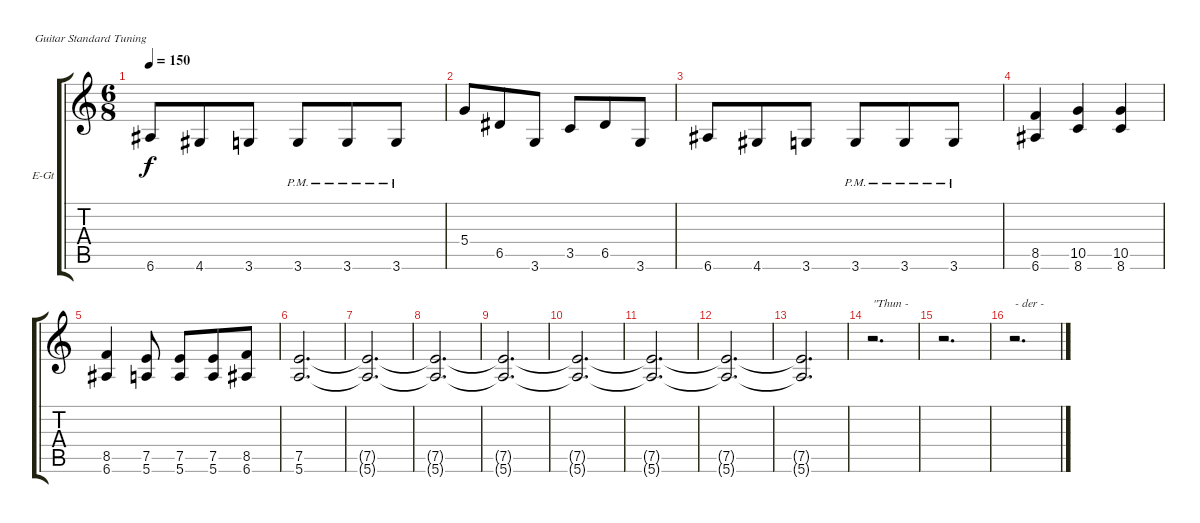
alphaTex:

\defaultSystemsLayout 4
\bracketExtendMode groupsimilarinstruments
\firstSystemTrackNameOrientation horizontal
\otherSystemsTrackNameOrientation horizontal
\track ("Electric Guitar" "E-Gt") {instrument overdrivenguitar}
\staff {score tabs}
\tuning (E4 B3 G3 D3 A2 E2)
\ts (6 8)
\tempo 150
\clef g2
\ks c
6.6.8{dy f} 4.6.8 3.6.8 3.6{pm}.8 3.6{pm}.8 3.6{pm}.8 |
5.4.8 6.5.8 3.6.8 3.5.8 6.5.8 3.6.8 |
6.6.8 4.6.8 3.6.8 3.6{pm}.8 3.6{pm}.8 3.6{pm}.8 |
(8.5 6.6).4 (10.5 8.6).4 (8.6 10.5).4 |
(6.6 8.5).4 (5.6 7.5).8 (7.5 5.6).8 (7.5 5.6).8 (8.5 6.6).8 |
(5.6 7.5).2{d} |
(5.6{t} 7.5{t}).2{d} |
(5.6{t} 7.5{t}).2{d} |
(5.6{t} 7.5{t}).2{d} |
(5.6{t} 7.5{t}).2{d} |
(5.6{t} 7.5{t}).2{d} |
(5.6{t} 7.5{t}).2{d} |
(5.6{t} 7.5{t}).2{d} |
r.2{d txt "\"Thun - "} |
r.2{d} |
r.2{d txt "- der -"}
